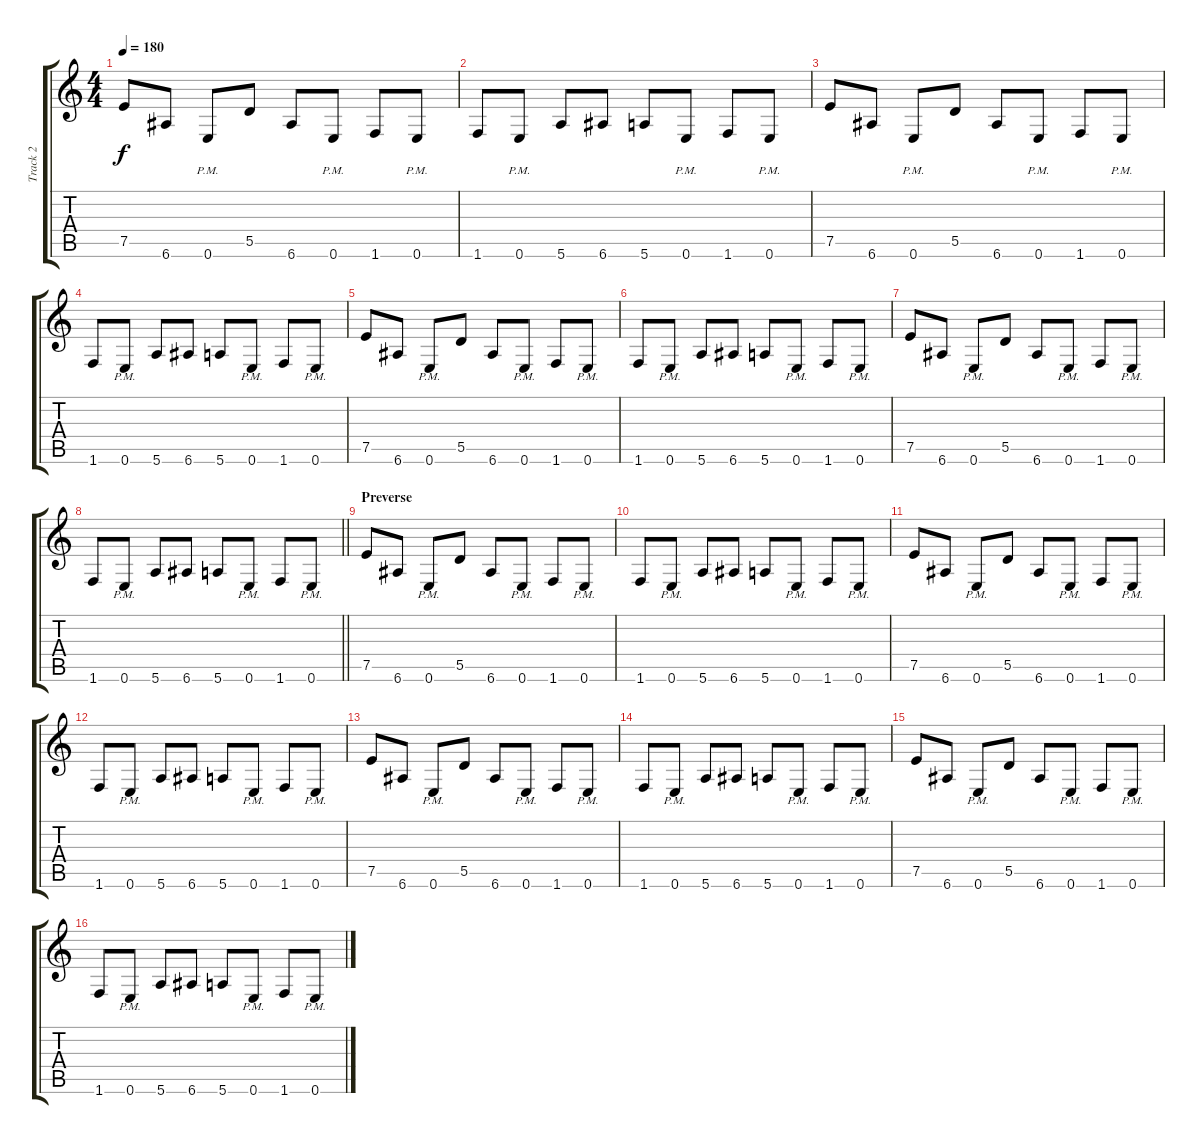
\track ("Track 2" "Track 2") {instrument distortionguitar}
\staff {score tabs}
\tuning (E4 B3 G3 D3 A2 E2) {hide}
\ts (4 4)
\tempo 180
\clef g2
\ks c
7.5.8{dy f} 6.6.8 0.6{pm}.8 5.5.8 6.6.8 0.6{pm}.8 1.6.8 0.6{pm}.8 |
1.6.8 0.6{pm}.8 5.6.8 6.6.8 5.6.8 0.6{pm}.8 1.6.8 0.6{pm}.8 |
7.5.8 6.6.8 0.6{pm}.8 5.5.8 6.6.8 0.6{pm}.8 1.6.8 0.6{pm}.8 |
1.6.8 0.6{pm}.8 5.6.8 6.6.8 5.6.8 0.6{pm}.8 1.6.8 0.6{pm}.8 |
7.5.8 6.6.8 0.6{pm}.8 5.5.8 6.6.8 0.6{pm}.8 1.6.8 0.6{pm}.8 |
1.6.8 0.6{pm}.8 5.6.8 6.6.8 5.6.8 0.6{pm}.8 1.6.8 0.6{pm}.8 |
7.5.8 6.6.8 0.6{pm}.8 5.5.8 6.6.8 0.6{pm}.8 1.6.8 0.6{pm}.8 |
\barLineRight lightlight
1.6.8 0.6{pm}.8 5.6.8 6.6.8 5.6.8 0.6{pm}.8 1.6.8 0.6{pm}.8 |
\section ("" "Preverse")
7.5.8 6.6.8 0.6{pm}.8 5.5.8 6.6.8 0.6{pm}.8 1.6.8 0.6{pm}.8 |
1.6.8 0.6{pm}.8 5.6.8 6.6.8 5.6.8 0.6{pm}.8 1.6.8 0.6{pm}.8 |
7.5.8 6.6.8 0.6{pm}.8 5.5.8 6.6.8 0.6{pm}.8 1.6.8 0.6{pm}.8 |
1.6.8 0.6{pm}.8 5.6.8 6.6.8 5.6.8 0.6{pm}.8 1.6.8 0.6{pm}.8 |
7.5.8 6.6.8 0.6{pm}.8 5.5.8 6.6.8 0.6{pm}.8 1.6.8 0.6{pm}.8 |
1.6.8 0.6{pm}.8 5.6.8 6.6.8 5.6.8 0.6{pm}.8 1.6.8 0.6{pm}.8 |
7.5.8 6.6.8 0.6{pm}.8 5.5.8 6.6.8 0.6{pm}.8 1.6.8 0.6{pm}.8 |
1.6.8 0.6{pm}.8 5.6.8 6.6.8 5.6.8 0.6{pm}.8 1.6.8 0.6{pm}.8
